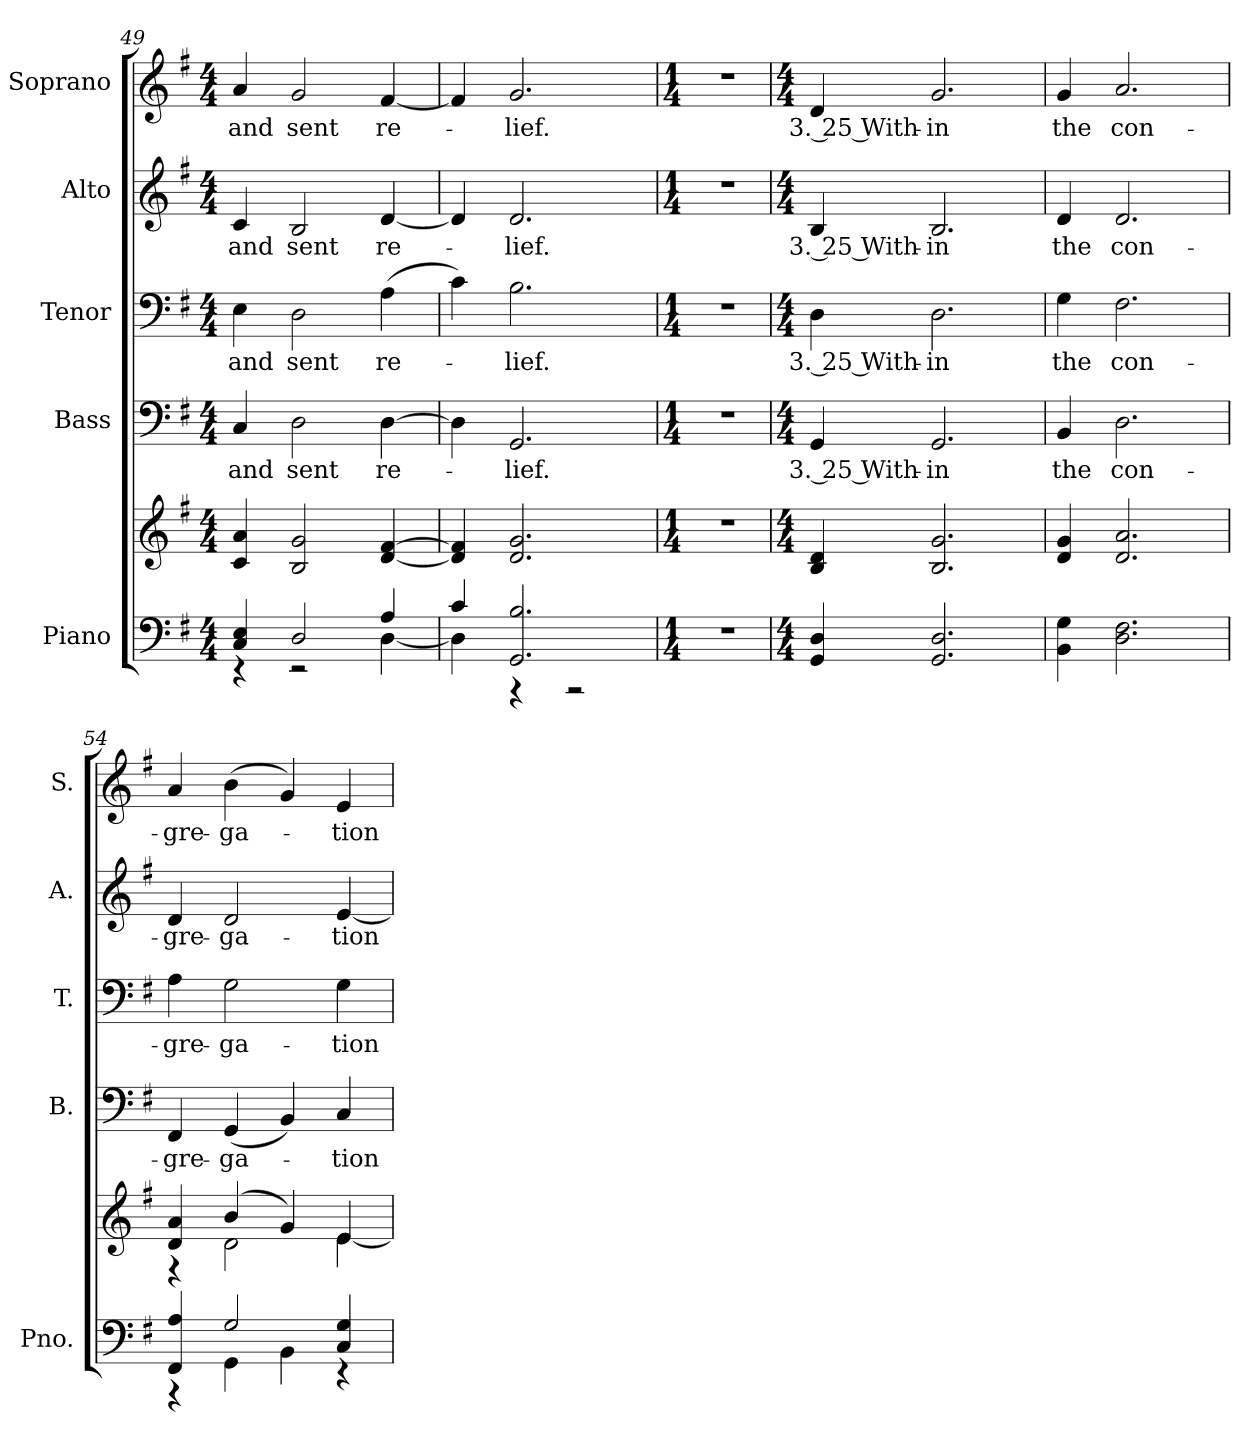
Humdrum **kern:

**kern	**kern	**kern	**text	**kern	**text	**kern	**text	**kern	**text
*part5	*part5	*part4	*part4	*part3	*part3	*part2	*part2	*part1	*part1
*staff6	*staff5	*staff4	*staff4	*staff3	*staff3	*staff2	*staff2	*staff1	*staff1
*I"Piano	*	*I"Bass	*	*I"Tenor	*	*I"Alto	*	*I"Soprano	*
*I'Pno.	*	*I'B.	*	*I'T.	*	*I'A.	*	*I'S.	*
*clefF4	*clefG2	*clefF4	*	*clefF4	*	*clefG2	*	*clefG2	*
*k[f#]	*k[f#]	*k[f#]	*	*k[f#]	*	*k[f#]	*	*k[f#]	*
*G:	*G:	*G:	*	*G:	*	*G:	*	*G:	*
*M4/4	*M4/4	*M4/4	*	*M4/4	*	*M4/4	*	*M4/4	*
=49	=49	=49	=49	=49	=49	=49	=49	=49	=49
*^	*	*	*	*	*	*	*	*	*
!	!	!	!	!LO:LY:b:color=#000000	!	!	!	!	!	!
!	!	!	!	!	!	!LO:LY:b:color=#000000	!	!	!	!
!	!	!	!	!	!	!	!	!LO:LY:b:color=#000000	!	!
!	!	!	!	!	!	!	!	!	!	!LO:LY:b:color=#000000
4Ci/ 4Ei	4r	4ci/ 4ai	4Ci/	and	4Ei\	and	4ci/	and	4ai/	and
!	!	!	!	!LO:LY:b:color=#000000	!	!	!	!	!	!
!	!	!	!	!	!	!LO:LY:b:color=#000000	!	!	!	!
!	!	!	!	!	!	!	!	!LO:LY:b:color=#000000	!	!
!	!	!	!	!	!	!	!	!	!	!LO:LY:b:color=#000000
2Di/	2r	2Bi/ 2gi	2Di\	sent	2Di\	sent	2Bi/	sent	2gi/	sent
!	!	!	!	!LO:LY:b:color=#000000	!	!	!	!	!	!
!	!	!	!	!	!	!LO:LY:b:color=#000000	!	!	!	!
!	!	!	!	!	!	!	!	!LO:LY:b:color=#000000	!	!
!	!	!	!	!	!	!	!	!	!	!LO:LY:b:color=#000000
4Ai/	[<4Di\	[<4di/ [>4f#i	[>4Di\	re-	(4Ai\	re-	[<4di/	re-	[<4f#i/	re-
=50	=50	=50	=50	=50	=50	=50	=50	=50	=50	=50
4ci/	4Di\]	4di/] 4f#i]	4Di\]	.	4ci\)	.	4di/]	.	4f#i/]	.
!	!	!	!	!LO:LY:b:color=#000000	!	!	!	!	!	!
!	!	!	!	!	!	!LO:LY:b:color=#000000	!	!	!	!
!	!	!	!	!	!	!	!	!LO:LY:b:color=#000000	!	!
!	!	!	!	!	!	!	!	!	!	!LO:LY:b:color=#000000
2.GGi/ 2.Bi	4r	2.di/ 2.gi	2.GGi/	-lief.	2.Bi\	-lief.	2.di/	-lief.	2.gi/	-lief.
.	2r	.	.	.	.	.	.	.	.	.
*v	*v	*	*	*	*	*	*	*	*	*
!!LO:PB:g=z
=51	=51	=51	=51	=51	=51	=51	=51	=51	=51
*M1/4	*M1/4	*M1/4	*	*M1/4	*	*M1/4	*	*M1/4	*
*^	*	*	*	*	*	*	*	*	*
!LO:N:vis=1	!	!LO:N:vis=1	!LO:N:vis=1	!	!LO:N:vis=1	!	!LO:N:vis=1	!	!LO:N:vis=1	!
*v	*v	*	*	*	*	*	*	*	*	*
4r	4r	4r	.	4r	.	4r	.	4r	.
=52	=52	=52	=52	=52	=52	=52	=52	=52	=52
*M4/4	*M4/4	*M4/4	*	*M4/4	*	*M4/4	*	*M4/4	*
!	!	!	!LO:LY:b:color=#000000	!	!	!	!	!	!
!	!	!	!	!	!LO:LY:b:color=#000000	!	!	!	!
!	!	!	!	!	!	!	!LO:LY:b:color=#000000	!	!
!	!	!	!	!	!	!	!	!	!LO:LY:b:color=#000000
4GGi/ 4Di	4Bi/ 4di	4GGi/	3. 25 With-	4Di\	3. 25 With-	4Bi/	3. 25 With-	4di/	3. 25 With-
!	!	!	!LO:LY:b:color=#000000	!	!	!	!	!	!
!	!	!	!	!	!LO:LY:b:color=#000000	!	!	!	!
!	!	!	!	!	!	!	!LO:LY:b:color=#000000	!	!
!	!	!	!	!	!	!	!	!	!LO:LY:b:color=#000000
2.GGi/ 2.Di	2.Bi/ 2.gi	2.GGi/	-in	2.Di\	-in	2.Bi/	-in	2.gi/	-in
=53	=53	=53	=53	=53	=53	=53	=53	=53	=53
!	!	!	!LO:LY:b:color=#000000	!	!	!	!	!	!
!	!	!	!	!	!LO:LY:b:color=#000000	!	!	!	!
!	!	!	!	!	!	!	!LO:LY:b:color=#000000	!	!
!	!	!	!	!	!	!	!	!	!LO:LY:b:color=#000000
4BBi\ 4Gi	4di/ 4gi	4BBi/	the	4Gi\	the	4di/	the	4gi/	the
!	!	!	!LO:LY:b:color=#000000	!	!	!	!	!	!
!	!	!	!	!	!LO:LY:b:color=#000000	!	!	!	!
!	!	!	!	!	!	!	!LO:LY:b:color=#000000	!	!
!	!	!	!	!	!	!	!	!	!LO:LY:b:color=#000000
2.Di\ 2.F#i	2.di/ 2.ai	2.Di\	con-	2.F#i\	con-	2.di/	con-	2.ai/	con-
=54	=54	=54	=54	=54	=54	=54	=54	=54	=54
*^	*^	*	*	*	*	*	*	*	*
!	!	!	!	!	!LO:LY:b:color=#000000	!	!	!	!	!	!
!	!	!	!	!	!	!	!LO:LY:b:color=#000000	!	!	!	!
!	!	!	!	!	!	!	!	!	!LO:LY:b:color=#000000	!	!
!	!	!	!	!	!	!	!	!	!	!	!LO:LY:b:color=#000000
4FF#i/ 4Ai	4r	4di/ 4ai	4r	4FF#i/	-gre-	4Ai\	-gre-	4di/	-gre-	4ai/	-gre-
!	!	!	!	!	!LO:LY:b:color=#000000	!	!	!	!	!	!
!	!	!	!	!	!	!	!LO:LY:b:color=#000000	!	!	!	!
!	!	!	!	!	!	!	!	!	!LO:LY:b:color=#000000	!	!
!	!	!	!	!	!	!	!	!	!	!	!LO:LY:b:color=#000000
2Gi/	4GGi\	(4bi/	2di\	(4GGi/	-ga-	2Gi\	-ga-	2di/	-ga-	(4bi\	-ga-
.	4BBi\	4gi/)	.	4BBi/)	.	.	.	.	.	4gi/)	.
!	!	!	!	!	!LO:LY:b:color=#000000	!	!	!	!	!	!
!	!	!	!	!	!	!	!LO:LY:b:color=#000000	!	!	!	!
!	!	!	!	!	!	!	!	!	!LO:LY:b:color=#000000	!	!
!	!	!	!	!	!	!	!	!	!	!	!LO:LY:b:color=#000000
4Ci/ 4Gi	4r	4ei/	[<4ei\	4Ci/	-tion	4Gi\	-tion	[<4ei/	-tion	4ei/	-tion
*v	*v	*	*	*	*	*	*	*	*	*	*
*	*v	*v	*	*	*	*	*	*	*	*
=	=	=	=	=	=	=	=	=	=
*-	*-	*-	*-	*-	*-	*-	*-	*-	*-
